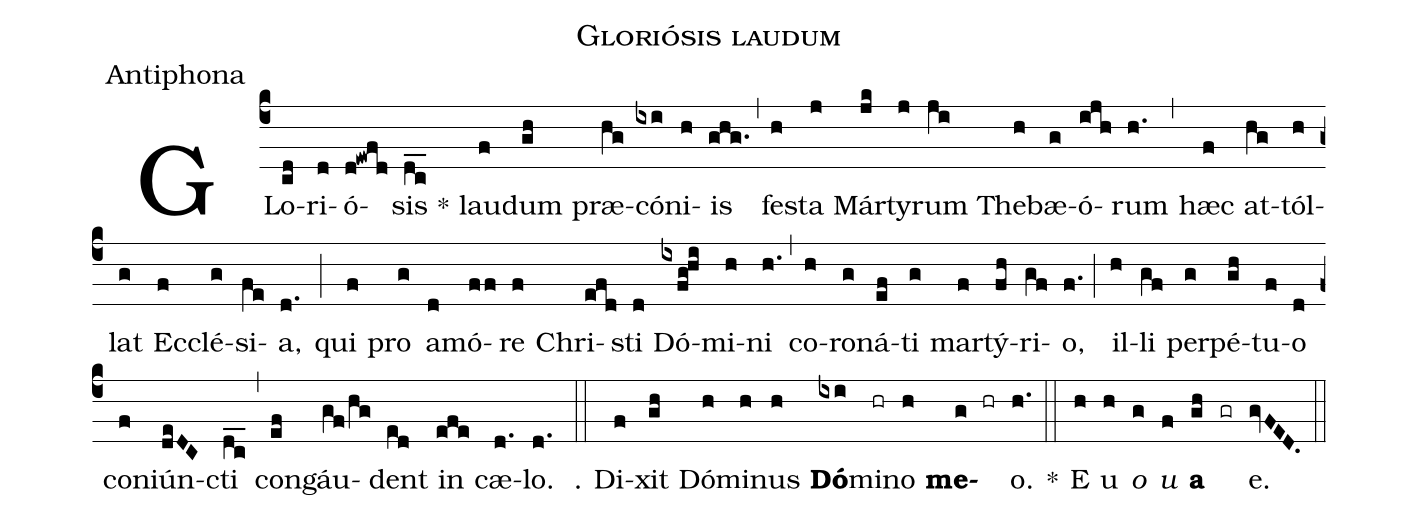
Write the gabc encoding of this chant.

name:Gloriósis laudum;
office-part:Antiphona;
%%
(c4) GLo(cd)ri(d)ó(d!ewfd)sis *(dc__) lau(f)dum(gh) præ(hg)có(ixi)ni(h)is(ghg.) (,)
fe(h)sta(j) Már(jk)ty(j)rum(ji) The(h)bæ(g)ó(ijh)rum(h.) (,)
hæc(f) at(hg)tól(h)lat(g) Ec(f)clé(g)si(fe)a,(d.) (;)
qui(f) pro(g) a(d)mó(ff)re(f) Chri(efd)sti(d) Dó(ixfg!hi)mi(h)ni(h.) (,)
co(h)ro(g)ná(ef)ti(g) mar(f)tý(fh)ri(gf)o,(f.) (;)
il(h)li(gf) per(g)pé(gh)tu(f)o(d) con(f)iún(deDC)cti(dc__) (,)
con(ef)gáu(gf/hg)dent(ed) in(efe) cæ(d.)lo.(d.) (::)

℣. Di(f)xit(gh) Dó(h)mi(h)nus(h) <b>Dó</b>(ixi)mi(hr)no(h) <b>me</b>(g)(hr)o. *(h.) (::)

E(h) u(h) <i>o</i>(g) <i>u</i>(f) <b>a</b>(gh) (gr) e.(gvFED.) (::)
